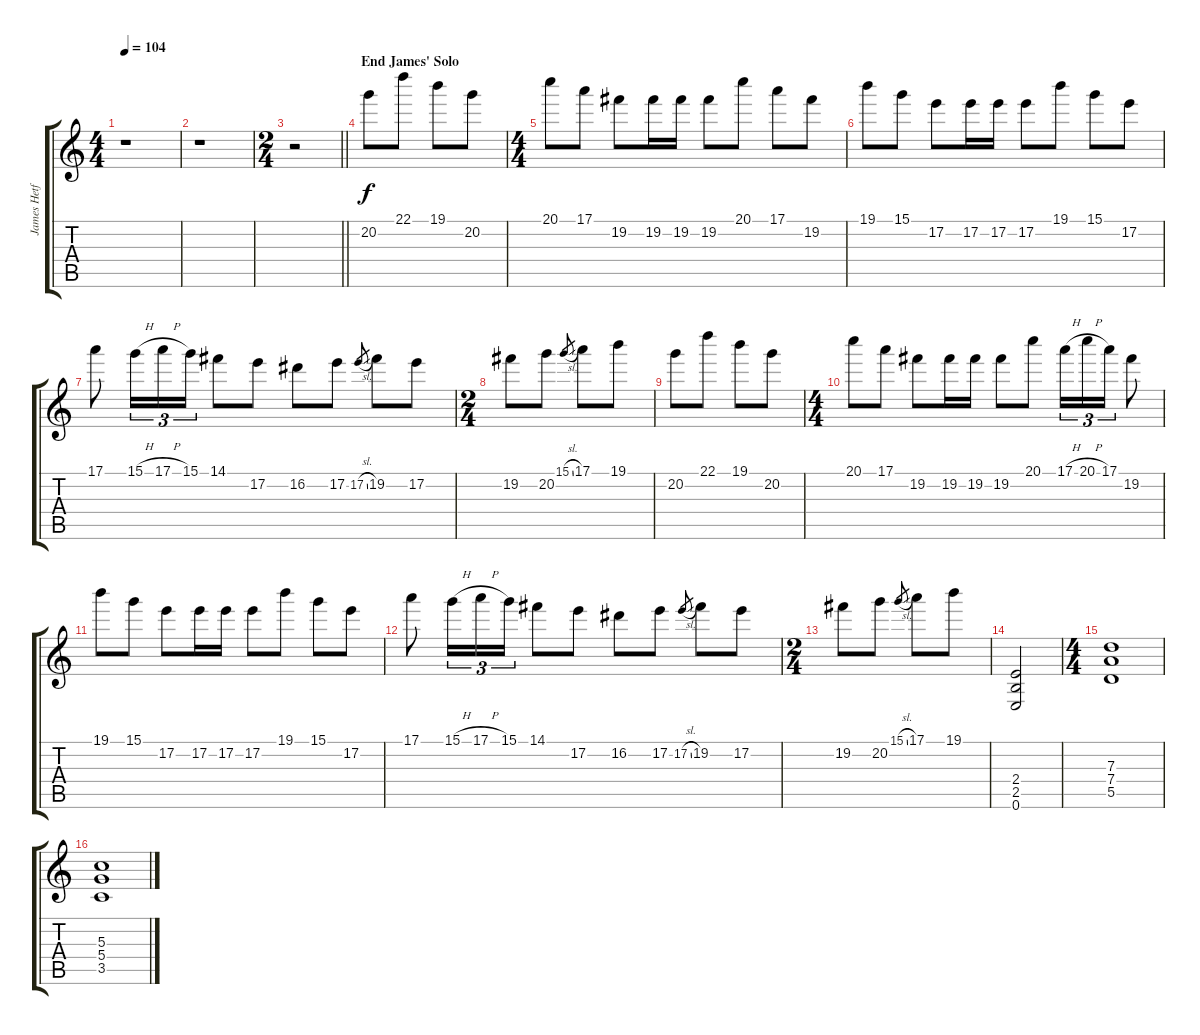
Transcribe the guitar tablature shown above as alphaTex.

\track ("James Hetfield" "James Hetf") {instrument distortionguitar}
\staff {score tabs}
\tuning (E4 B3 G3 D3 A2 E2) {hide}
\ts (4 4)
\tempo 104
\clef g2
\ks c
r.1{dy f} |
r.1 |
\ts (2 4)
\barLineRight lightlight
r.2 |
\section ("" "End James' Solo")
20.2.8{volume 11 balance 10} 22.1.8 19.1.8 20.2.8 |
\ts (4 4)
20.1.8 17.1.8 19.2.8 19.2.16 19.2.16 19.2.8 20.1.8 17.1.8 19.2.8 |
19.1.8 15.1.8 17.2.8 17.2.16 17.2.16 17.2.8 19.1.8 15.1.8 17.2.8 |
17.1.8 15.1{h}.16{tu (3 2)} 17.1{h}.16{tu (3 2)} 15.1.16{tu (3 2)} 14.1.8 17.2.8 16.2.8 17.2.8 17.2{sl}.8{gr} 19.2.8 17.2.8 |
\ts (2 4)
19.2.8 20.2.8 15.1{sl}.8{gr} 17.1.8 19.1.8 |
20.2.8 22.1.8 19.1.8 20.2.8 |
\ts (4 4)
20.1.8 17.1.8 19.2.8 19.2.16 19.2.16 19.2.8 20.1.8 17.1{h}.16{tu (3 2)} 20.1{h}.16{tu (3 2)} 17.1.16{tu (3 2)} 19.2.8 |
19.1.8 15.1.8 17.2.8 17.2.16 17.2.16 17.2.8 19.1.8 15.1.8 17.2.8 |
17.1.8 15.1{h}.16{tu (3 2)} 17.1{h}.16{tu (3 2)} 15.1.16{tu (3 2)} 14.1.8 17.2.8 16.2.8 17.2.8 17.2{sl}.8{gr} 19.2.8 17.2.8 |
\ts (2 4)
19.2.8 20.2.8 15.1{sl}.8{gr} 17.1.8 19.1.8 |
(2.4 2.5 0.6).2{volume 10 balance 5 instrument distortionguitar} |
\ts (4 4)
(7.3 7.4 5.5).1 |
(5.3 5.4 3.5).1
